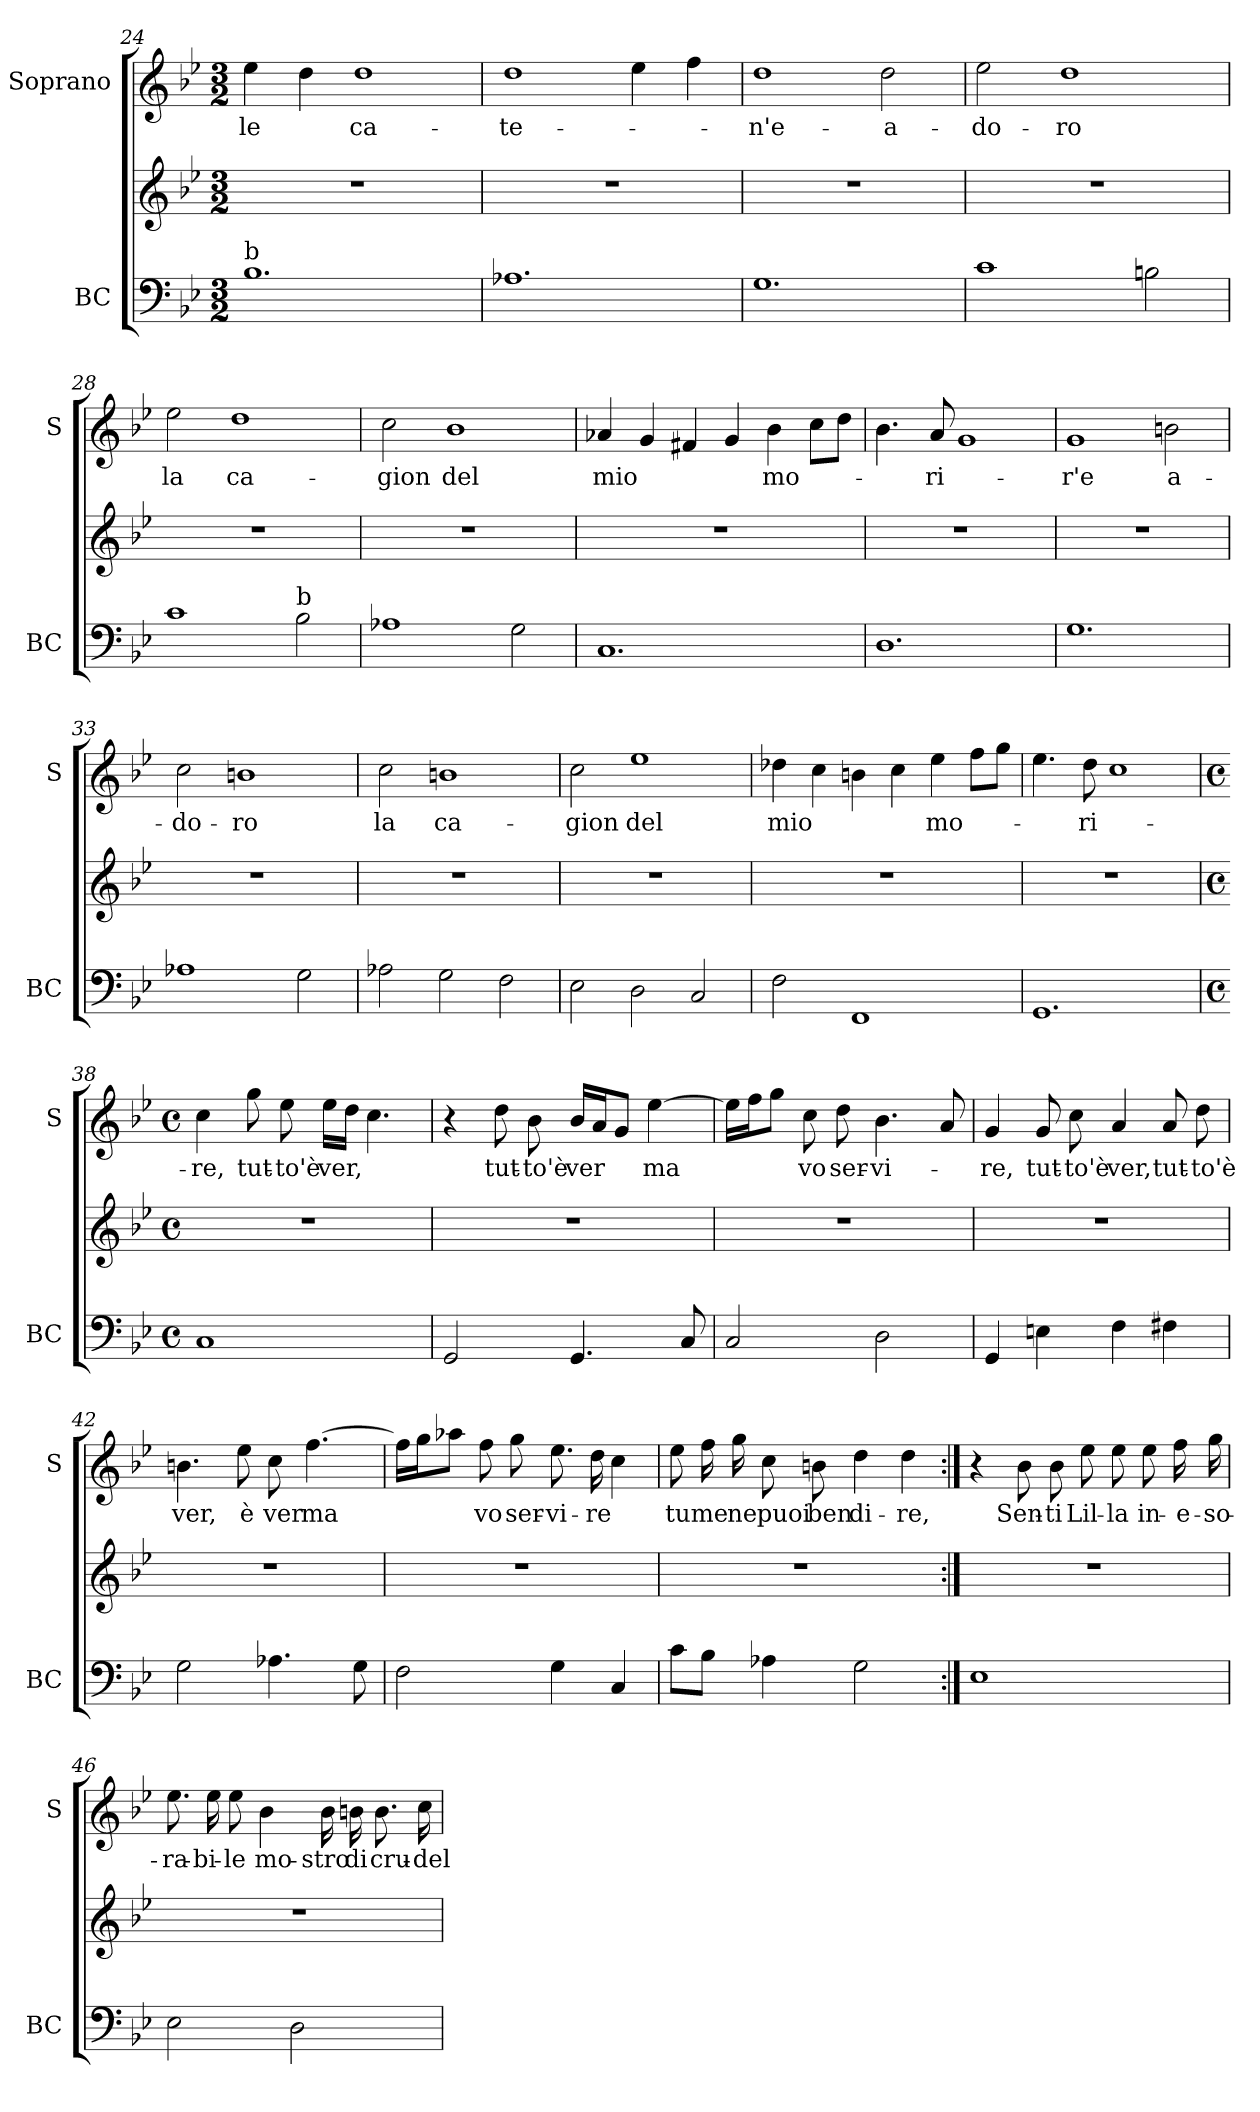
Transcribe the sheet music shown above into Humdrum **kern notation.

**kern	**kern	**kern	**text
*part2	*part2	*part1	*part1
*staff3	*staff2	*staff1	*staff1
*I"BC	*	*I"Soprano	*
*I'BC	*	*I'S	*
*clefF4	*clefG2	*clefG2	*
*k[b-e-]	*k[b-e-]	*k[b-e-]	*
*B-:	*B-:	*B-:	*
*M3/2	*M3/2	*M3/2	*
=24	=24	=24	=24
!LO:TX:a:t=b	!	!	!
!	!	!	!LO:LY:b
1.B-	1.r	4ee-\	le
.	.	4dd\	.
!	!	!	!LO:LY:b
.	.	1dd	ca-
!!LO:LB:g=z
=25	=25	=25	=25
!	!	!	!LO:LY:b
1.A-X	1.r	1dd	-te-
.	.	4ee-\	.
.	.	4ff\	.
=26	=26	=26	=26
!	!	!	!LO:LY:b
1.G	1.r	1dd	-n'e-
!	!	!	!LO:LY:b
.	.	2dd\	-a-
=27	=27	=27	=27
!	!	!	!LO:LY:b
1c	1.r	2ee-\	-do-
!	!	!	!LO:LY:b
.	.	1dd	-ro
2Bn\	.	.	.
=28	=28	=28	=28
!	!	!	!LO:LY:b
1c	1.r	2ee-\	la
!	!	!	!LO:LY:b
.	.	1dd	ca-
!LO:TX:a:t=b	!	!	!
2B-\	.	.	.
=29	=29	=29	=29
!	!	!	!LO:LY:b
1A-X	1.r	2cc\	-gion
!	!	!	!LO:LY:b
.	.	1b-	del
2G\	.	.	.
!!LO:PB:g=z
=30	=30	=30	=30
!	!	!	!LO:LY:b
1.C	1.r	4a-X/	mio
.	.	4g/	.
.	.	4f#X/	.
.	.	4g/	.
!	!	!	!LO:LY:b
.	.	4b-\	mo-
.	.	8cc\L	.
.	.	8dd\J	.
=31	=31	=31	=31
1.D	1.r	4.b-\	.
!	!	!	!LO:LY:b
.	.	8a/	-ri-
.	.	1g	.
=32	=32	=32	=32
!	!	!	!LO:LY:b
1.G	1.r	1g	-r'e
!	!	!	!LO:LY:b
.	.	2bn\	a-
=33	=33	=33	=33
!	!	!	!LO:LY:b
1A-X	1.r	2cc\	-do-
!	!	!	!LO:LY:b
.	.	1bn	-ro
2G\	.	.	.
=34	=34	=34	=34
!	!	!	!LO:LY:b
2A-X\	1.r	2cc\	la
!	!	!	!LO:LY:b
2G\	.	1bn	ca-
2F\	.	.	.
!!LO:LB:g=z
=35	=35	=35	=35
!	!	!	!LO:LY:b
2E-\	1.r	2cc\	-gion
!	!	!	!LO:LY:b
2D\	.	1ee-	del
2C/	.	.	.
=36	=36	=36	=36
!	!	!	!LO:LY:b
2F\	1.r	4dd-X\	mio
.	.	4cc\	.
1FF	.	4bn\	.
.	.	4cc\	.
!	!	!	!LO:LY:b
.	.	4ee-\	mo-
.	.	8ff\L	.
.	.	8gg\J	.
=37	=37	=37	=37
1.GG	1.r	4.ee-\	.
!	!	!	!LO:LY:b
.	.	8dd\	-ri-
.	.	1cc	.
=38	=38	=38	=38
*M4/4	*M4/4	*M4/4	*
*met(c)	*met(c)	*met(c)	*
!	!	!	!LO:LY:b
1C	1r	4cc\	-re,
!	!	!	!LO:LY:b
.	.	8gg\	tut-
!	!	!	!LO:LY:b
.	.	8ee-\	-to'è
!	!	!	!LO:LY:b
.	.	16ee-\LL	ver,
.	.	16dd\JJ	.
.	.	4.cc\	.
!!LO:LB:g=z
=39	=39	=39	=39
2GG/	1r	4r	.
!	!	!	!LO:LY:b
.	.	8dd\	tut-
!	!	!	!LO:LY:b
.	.	8b-\	-to'è
!	!	!	!LO:LY:b
4.GG/	.	16b-/LL	ver
.	.	16a/J	.
.	.	8g/J	.
!	!	!	!LO:LY:b
.	.	[4ee-\	ma
8C/	.	.	.
=40	=40	=40	=40
2C/	1r	16ee-\LL]	.
.	.	16ff\J	.
.	.	8gg\J	.
!	!	!	!LO:LY:b
.	.	8cc\	vo
!	!	!	!LO:LY:b
.	.	8dd\	ser-
!	!	!	!LO:LY:b
2D\	.	4.b-\	-vi-
.	.	8a/	.
=41	=41	=41	=41
!	!	!	!LO:LY:b
4GG/	1r	4g/	-re,
!	!	!	!LO:LY:b
4En\	.	8g/	tut-
!	!	!	!LO:LY:b
.	.	8cc\	-to'è
!	!	!	!LO:LY:b
4F\	.	4a/	ver,
!	!	!	!LO:LY:b
4F#X\	.	8a/	tut-
!	!	!	!LO:LY:b
.	.	8dd\	-to'è
!!LO:LB:g=z
=42	=42	=42	=42
!	!	!	!LO:LY:b
2G\	1r	4.bn\	ver,
!	!	!	!LO:LY:b
.	.	8ee-\	è
!	!	!	!LO:LY:b
4.A-X\	.	8cc\	ver
!	!	!	!LO:LY:b
.	.	[4.ff\	ma
8G\	.	.	.
=43	=43	=43	=43
2F\	1r	16ff\LL]	.
.	.	16gg\J	.
.	.	8aa-X\J	.
!	!	!	!LO:LY:b
.	.	8ff\	vo
!	!	!	!LO:LY:b
.	.	8gg\	ser-
!	!	!	!LO:LY:b
4G\	.	8.ee-\	-vi-
!	!	!	!LO:LY:b
.	.	16dd\	-re
4C/	.	4cc\	.
=44	=44	=44	=44
!	!	!	!LO:LY:b
8c\L	1r	8ee-\	tu
!	!	!	!LO:LY:b
8B-\J	.	16ff\	me
!	!	!	!LO:LY:b
.	.	16gg\	ne
!	!	!	!LO:LY:b
4A-X\	.	8cc\	puoi
!	!	!	!LO:LY:b
.	.	8bn\	ben
!	!	!	!LO:LY:b
2G\	.	4dd\	di-
!	!	!	!LO:LY:b
.	.	4dd\	-re,
!!LO:PB:g=z
=45:|!	=45:|!	=45:|!	=45:|!
1E-	1r	4r	.
!	!	!	!LO:LY:b
.	.	8b-\	Sen-
!	!	!	!LO:LY:b
.	.	8b-\	-ti
!	!	!	!LO:LY:b
.	.	8ee-\	Lil-
!	!	!	!LO:LY:b
.	.	8ee-\	-la
!	!	!	!LO:LY:b
.	.	8ee-\	in-
!	!	!	!LO:LY:b
.	.	16ff\	-e-
!	!	!	!LO:LY:b
.	.	16gg\	-so-
=46	=46	=46	=46
!	!	!	!LO:LY:b
2E-\	1r	8.ee-\	-ra-
!	!	!	!LO:LY:b
.	.	16ee-\	-bi-
!	!	!	!LO:LY:b
.	.	8ee-\	-le
!	!	!	!LO:LY:b
.	.	4b-\	mo-
2D\	.	.	.
!	!	!	!LO:LY:b
.	.	16b-\	-stro
!	!	!	!LO:LY:b
.	.	16bn\	di
!	!	!	!LO:LY:b
.	.	8.b\	cru-
!	!	!	!LO:LY:b
.	.	16cc\	-del-
=	=	=	=
*-	*-	*-	*-
